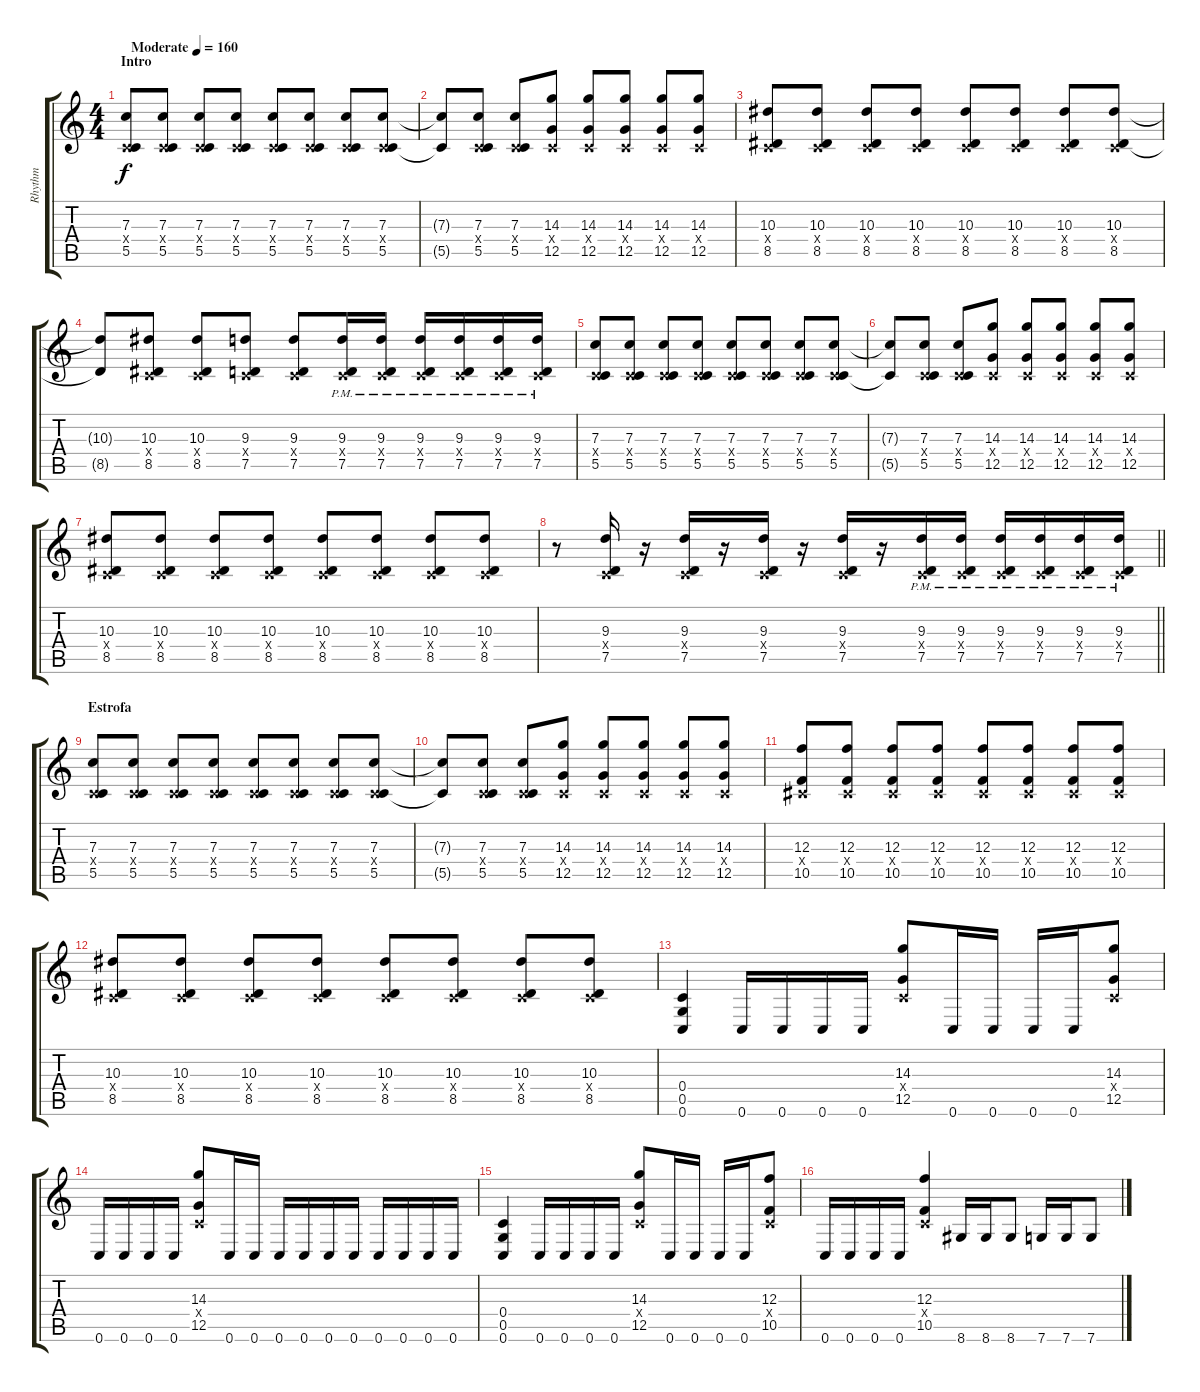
\track ("Rhythm" "Rhythm") {instrument distortionguitar}
\staff {score tabs}
\tuning (D4 A3 F3 C3 G2 C2) {hide}
\ts (4 4)
\section ("" "Intro")
\tempo (160 "Moderate")
\clef g2
\ks c
(7.3 0.4{x} 5.5).8{dy f instrument distortionguitar} (7.3 0.4{x} 5.5).8 (7.3 0.4{x} 5.5).8 (7.3 0.4{x} 5.5).8 (7.3 0.4{x} 5.5).8 (7.3 0.4{x} 5.5).8 (7.3 0.4{x} 5.5).8 (7.3 0.4{x} 5.5).8 |
(7.3{t} 5.5{t}).8 (7.3 0.4{x} 5.5).8 (7.3 0.4{x} 5.5).8 (14.3 0.4{x} 12.5).8 (14.3 0.4{x} 12.5).8 (14.3 0.4{x} 12.5).8 (14.3 0.4{x} 12.5).8 (14.3 0.4{x} 12.5).8 |
(10.3 0.4{x} 8.5).8 (10.3 0.4{x} 8.5).8 (10.3 0.4{x} 8.5).8 (10.3 0.4{x} 8.5).8 (10.3 0.4{x} 8.5).8 (10.3 0.4{x} 8.5).8 (10.3 0.4{x} 8.5).8 (10.3 0.4{x} 8.5).8 |
(10.3{t} 8.5{t}).8 (10.3 0.4{x} 8.5).8 (10.3 0.4{x} 8.5).8 (9.3 0.4{x} 7.5).8 (9.3 0.4{x} 7.5).8 (9.3{pm} 0.4{x} 7.5{pm}).16 (9.3{pm} 0.4{x} 7.5{pm}).16 (9.3{pm} 0.4{x} 7.5{pm}).16 (9.3{pm} 0.4{x} 7.5{pm}).16 (9.3{pm} 0.4{x} 7.5{pm}).16 (9.3{pm} 0.4{x} 7.5{pm}).16 |
(7.3 0.4{x} 5.5).8 (7.3 0.4{x} 5.5).8 (7.3 0.4{x} 5.5).8 (7.3 0.4{x} 5.5).8 (7.3 0.4{x} 5.5).8 (7.3 0.4{x} 5.5).8 (7.3 0.4{x} 5.5).8 (7.3 0.4{x} 5.5).8 |
(7.3{t} 5.5{t}).8 (7.3 0.4{x} 5.5).8 (7.3 0.4{x} 5.5).8 (14.3 0.4{x} 12.5).8 (14.3 0.4{x} 12.5).8 (14.3 0.4{x} 12.5).8 (14.3 0.4{x} 12.5).8 (14.3 0.4{x} 12.5).8 |
(10.3 0.4{x} 8.5).8 (10.3 0.4{x} 8.5).8 (10.3 0.4{x} 8.5).8 (10.3 0.4{x} 8.5).8 (10.3 0.4{x} 8.5).8 (10.3 0.4{x} 8.5).8 (10.3 0.4{x} 8.5).8 (10.3 0.4{x} 8.5).8 |
\barLineRight lightlight
r.8 (9.3 0.4{x} 7.5).16 r.16 (9.3 0.4{x} 7.5).16 r.16 (9.3 0.4{x} 7.5).16 r.16 (9.3 0.4{x} 7.5).16 r.16 (9.3{pm} 0.4{x} 7.5{pm}).16 (9.3{pm} 0.4{x} 7.5{pm}).16 (9.3{pm} 0.4{x} 7.5{pm}).16 (9.3{pm} 0.4{x} 7.5{pm}).16 (9.3{pm} 0.4{x} 7.5{pm}).16 (9.3{pm} 0.4{x} 7.5{pm}).16 |
\section ("" "Estrofa")
(7.3 0.4{x} 5.5).8 (7.3 0.4{x} 5.5).8 (7.3 0.4{x} 5.5).8 (7.3 0.4{x} 5.5).8 (7.3 0.4{x} 5.5).8 (7.3 0.4{x} 5.5).8 (7.3 0.4{x} 5.5).8 (7.3 0.4{x} 5.5).8 |
(7.3{t} 5.5{t}).8 (7.3 0.4{x} 5.5).8 (7.3 0.4{x} 5.5).8 (14.3 0.4{x} 12.5).8 (14.3 0.4{x} 12.5).8 (14.3 0.4{x} 12.5).8 (14.3 0.4{x} 12.5).8 (14.3 0.4{x} 12.5).8 |
(12.3 1.4{x} 10.5).8 (12.3 1.4{x} 10.5).8 (12.3 1.4{x} 10.5).8 (12.3 1.4{x} 10.5).8 (12.3 1.4{x} 10.5).8 (12.3 1.4{x} 10.5).8 (12.3 1.4{x} 10.5).8 (12.3 1.4{x} 10.5).8 |
(10.3 0.4{x} 8.5).8 (10.3 0.4{x} 8.5).8 (10.3 0.4{x} 8.5).8 (10.3 0.4{x} 8.5).8 (10.3 0.4{x} 8.5).8 (10.3 0.4{x} 8.5).8 (10.3 0.4{x} 8.5).8 (10.3 0.4{x} 8.5).8 |
(0.4 0.5 0.6).4 0.6.16 0.6.16 0.6.16 0.6.16 (14.3 0.4{x} 12.5).8 0.6.16 0.6.16 0.6.16 0.6.16 (14.3 0.4{x} 12.5).8 |
0.6.16 0.6.16 0.6.16 0.6.16 (14.3 0.4{x} 12.5).8 0.6.16 0.6.16 0.6.16 0.6.16 0.6.16 0.6.16 0.6.16 0.6.16 0.6.16 0.6.16 |
(0.4 0.5 0.6).4 0.6.16 0.6.16 0.6.16 0.6.16 (14.3 0.4{x} 12.5).8 0.6.16 0.6.16 0.6.16 0.6.16 (12.3 0.4{x} 10.5).8 |
0.6.16 0.6.16 0.6.16 0.6.16 (12.3 0.4{x} 10.5).4 8.6.16 8.6.16 8.6.8 7.6.16 7.6.16 7.6.8
